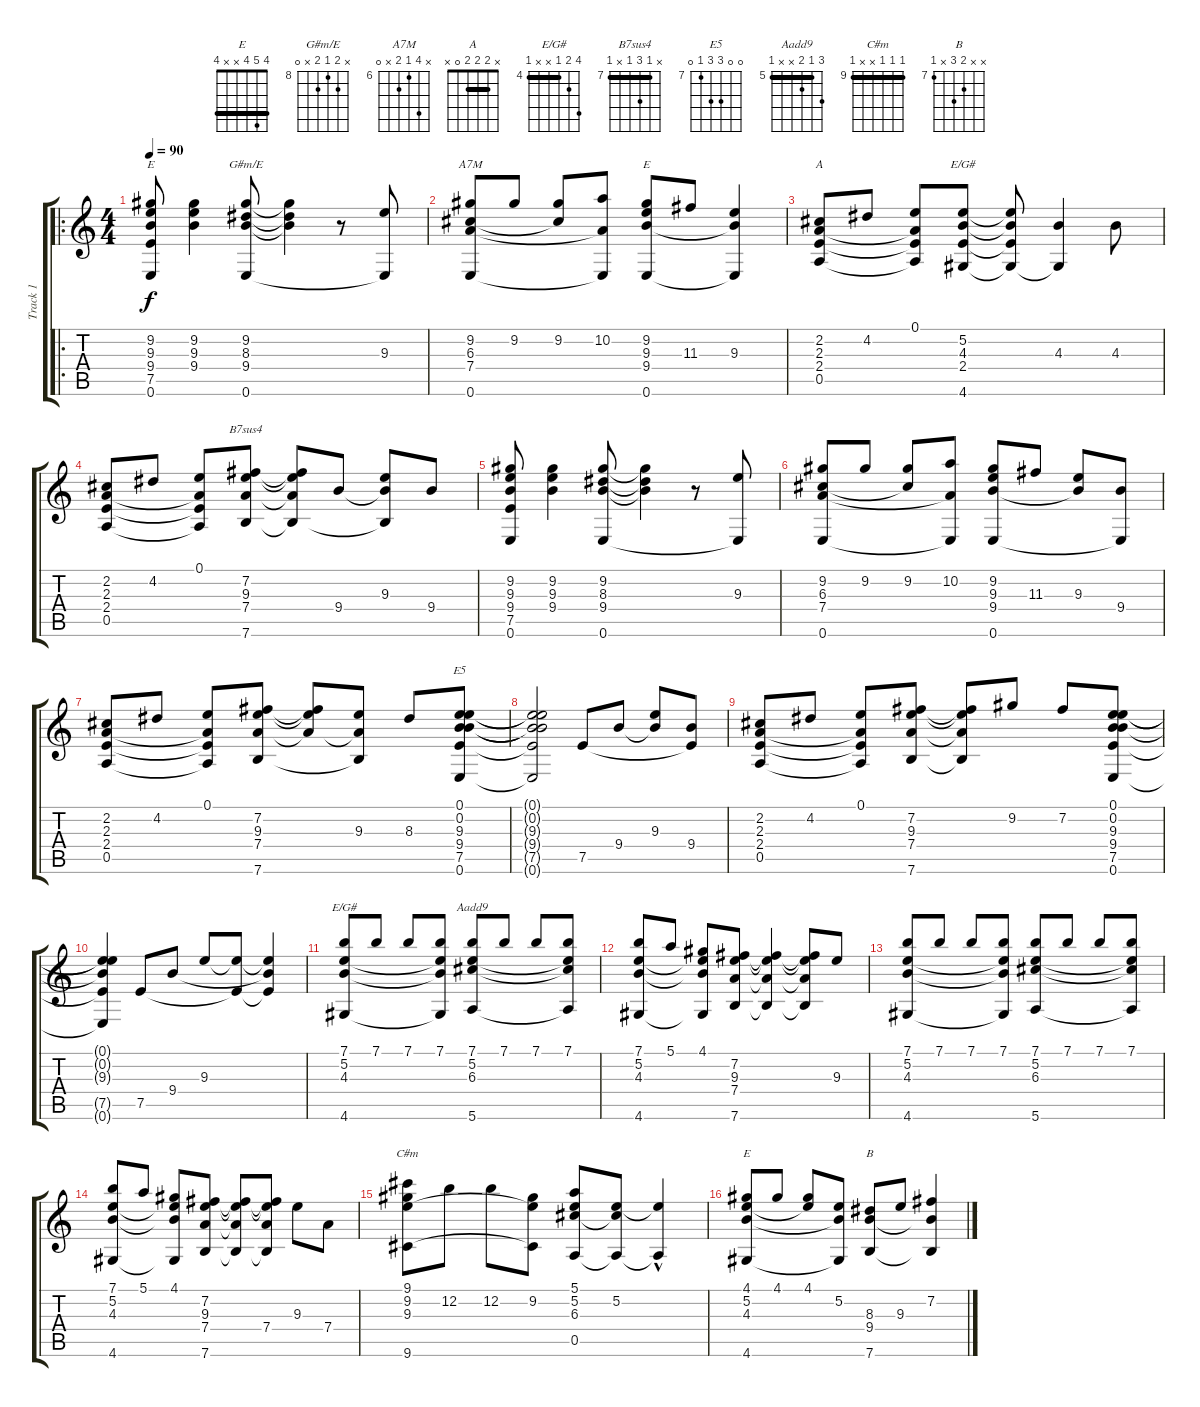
\track ("Track 1" "Track 1") {instrument acousticguitarnylon}
\staff {score tabs}
\tuning (E4 B3 G3 D3 A2 E2) {hide}
\chord ("E" x 9 9 9 7 0) {firstfret 7 barre 9}
\chord ("G#m/E" x 9 8 9 x 0) {firstfret 8}
\chord ("A7M" x 9 6 7 x 0) {firstfret 6}
\chord ("E" x 9 9 9 x 0) {firstfret 9 barre 9}
\chord ("A" x 2 2 2 0 x) {barre 2}
\chord ("E/G#" x 5 4 2 x 4)
\chord ("B7sus4" x 7 9 7 x 7) {firstfret 7 barre 7}
\chord ("E5" 0 0 9 9 7 0) {firstfret 7}
\chord ("E/G#" 7 5 4 x x 4) {firstfret 4 barre 4}
\chord ("Aadd9" 7 5 6 x x 5) {firstfret 5 barre 5}
\chord ("C#m" 9 9 9 x x 9) {firstfret 9 barre 9}
\chord ("E" 4 5 4 x x 4) {barre 4}
\chord ("B" x x 8 9 x 7) {firstfret 7}
\ro
\ts (4 4)
\tempo 90
\clef g2
\ks c
(9.2 9.3 9.4 7.5 0.6).8{ch "E" dy f instrument acousticguitarnylon} (9.2 9.3 9.4).4 (9.2 8.3 9.4 0.6).8{ch "G#m/E"} (9.2{t} 8.3{t} 9.4{t}).4 r.8 (9.3 0.6{t}).8 |
(9.2 6.3 7.4 0.6).8{ch "A7M"} 9.2.8 (9.2 6.3{t}).8 (10.2 7.4{t} 0.6{t}).8 (9.2 9.3 9.4 0.6).8{ch "E"} 11.3.8 (9.3 9.4{t} 0.6{t}).4 |
(2.2 2.3 2.4 0.5).8{ch "A"} 4.2.8 (0.1 2.3{t} 2.4{t} 0.5{t}).8 (5.2 4.3 2.4 4.6).8{ch "E/G#"} (5.2{t} 4.3{t} 2.4{t} 4.6{t}).8 (4.3 4.6{t}).4 4.3.8 |
(2.2 2.3 2.4 0.5).8 4.2.8 (0.1 2.3{t} 2.4{t} 0.5{t}).8 (7.2 9.3 7.4 7.6).8{ch "B7sus4"} (7.2{t} 9.3{t} 7.4{t} 7.6{t}).8 9.4.8 (9.3 9.4{t} 7.6{t}).8 9.4.8 |
(9.2 9.3 9.4 7.5 0.6).8 (9.2 9.3 9.4).4 (9.2 8.3 9.4 0.6).8 (9.2{t} 8.3{t} 9.4{t}).4 r.8 (9.3 0.6{t}).8 |
(9.2 6.3 7.4 0.6).8 9.2.8 (9.2 6.3{t}).8 (10.2 7.4{t} 0.6{t}).8 (9.2 9.3 9.4 0.6).8 11.3.8 (9.3 9.4{t}).8 (9.4 0.6{t}).8 |
(2.2 2.3 2.4 0.5).8 4.2.8 (0.1 2.3{t} 2.4{t} 0.5{t}).8 (7.2 9.3 7.4 7.6).8 (7.2{t} 9.3{t} 7.4{t}).8 (9.3 7.4{t} 7.6{t}).8 8.3.8 (0.1 0.2 9.3 9.4 7.5 0.6).8{ch "E5"} |
(0.1{t} 0.2{t} 9.3{t} 9.4{t} 7.5{t} 0.6{t}).2 7.5.8 9.4.8 (9.3 9.4{t}).8 (9.4 7.5{t}).8 |
(2.2 2.3 2.4 0.5).8 4.2.8 (0.1 2.3{t} 2.4{t} 0.5{t}).8 (7.2 9.3 7.4 7.6).8 (7.2{t} 9.3{t} 7.4{t} 7.6{t}).8 9.2.8 7.2.8 (0.1 0.2 9.3 9.4 7.5 0.6).8 |
(0.1{t} 0.2{t} 9.3{t} 7.5{t} 0.6{t}).4 7.5.8 9.4.8 9.3.8 (9.3{t} 7.5{t}).8 (9.3{t} 9.4{t} 7.5{t}).4 |
(7.1 5.2 4.3 4.6).8{ch "E/G#"} 7.1.8 7.1.8 (7.1 5.2{t} 4.3{t} 4.6{t}).8 (7.1 5.2 6.3 5.6).8{ch "Aadd9"} 7.1.8 7.1.8 (7.1 5.2{t} 6.3{t} 5.6{t}).8 |
(7.1 5.2 4.3 4.6).8 5.1.8 (4.1 5.2{t} 4.3{t} 4.6{t}).8 (7.2 9.3 7.4 7.6).8 (7.2{t} 9.3{t} 7.4{t} 7.6{t}).4 (7.2{t} 9.3{t} 7.4{t} 7.6{t}).8 9.3.8 |
(7.1 5.2 4.3 4.6).8 7.1.8 7.1.8 (7.1 5.2{t} 4.3{t} 4.6{t}).8 (7.1 5.2 6.3 5.6).8 7.1.8 7.1.8 (7.1 5.2{t} 6.3{t} 5.6{t}).8 |
(7.1 5.2 4.3 4.6).8 5.1.8 (4.1 5.2{t} 4.3{t} 4.6{t}).8 (7.2 9.3 7.4 7.6).8 (7.2{t} 9.3{t} 7.4{t} 7.6{t}).8 (7.2{t} 9.3{t} 7.4 7.6{t}).8 9.3.8 7.4.8 |
(9.1 9.2 9.3 9.6).8{ch "C#m"} 12.2.8 12.2.8 (9.2 9.3{t} 9.6{t}).8 (5.1 5.2 6.3 0.5).8 (5.2 6.3{t} 0.5{t}).8 (5.2{hac t} 0.5{t}).4 |
(4.1 5.2 4.3 4.6).8{ch "E"} 4.1.8 (4.1 5.2{t}).8 (5.2 4.3{t} 4.6{t}).8 (8.3 9.4 7.6).8{ch "B"} 9.3.8 (7.2 9.4{t} 7.6{t}).4
